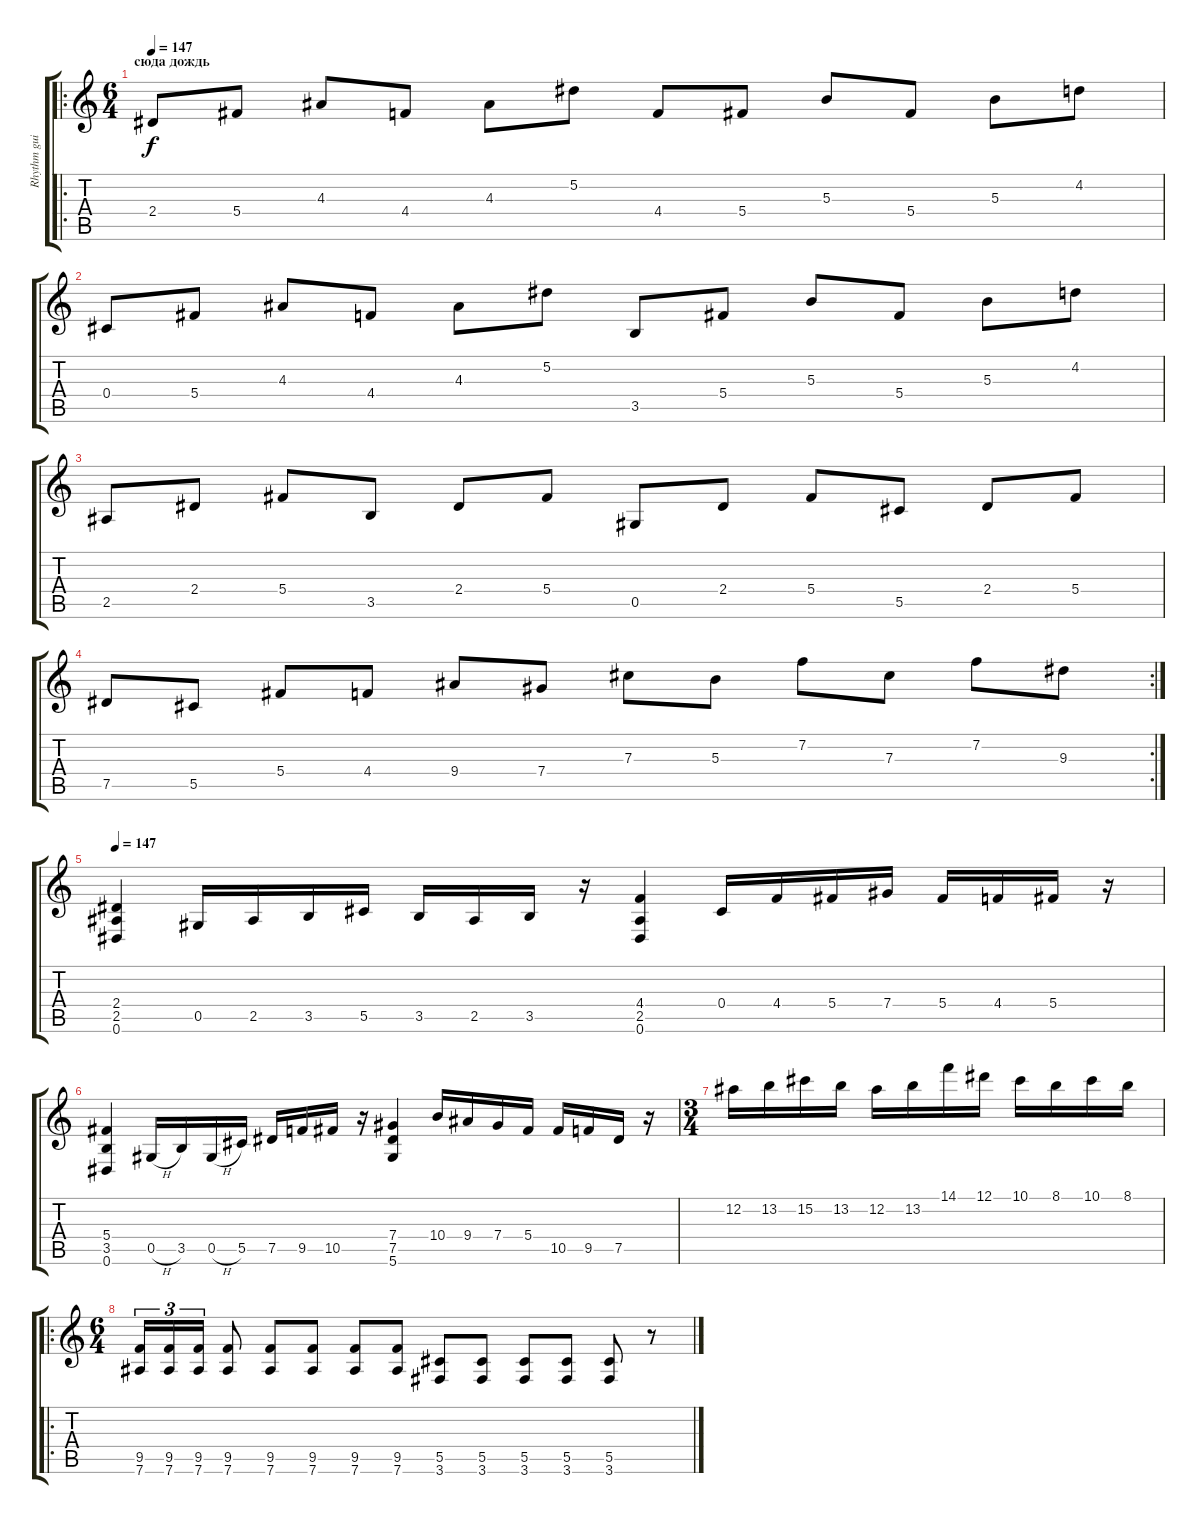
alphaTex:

\track ("Rhythm guitar" "Rhythm gui") {instrument distortionguitar}
\staff {score tabs}
\tuning (Eb4 Bb3 Gb3 Db3 Ab2 Eb2) {hide}
\ro
\ts (6 4)
\section ("" "сюда дождь")
\tempo 147
\clef g2
\ks c
2.4.8{dy f instrument distortionguitar} 5.4.8 4.3.8 4.4.8 4.3.8 5.2.8 4.4.8 5.4.8 5.3.8 5.4.8 5.3.8 4.2.8 |
0.4.8 5.4.8 4.3.8 4.4.8 4.3.8 5.2.8 3.5.8 5.4.8 5.3.8 5.4.8 5.3.8 4.2.8 |
2.5.8 2.4.8 5.4.8 3.5.8 2.4.8 5.4.8 0.5.8 2.4.8 5.4.8 5.5.8 2.4.8 5.4.8 |
\rc 2
7.5.8 5.5.8 5.4.8 4.4.8 9.4.8 7.4.8 7.3.8 5.3.8 7.2.8 7.3.8 7.2.8 9.3.8 |
\tempo 147
(2.4 2.5 0.6).4 0.5.16 2.5.16 3.5.16 5.5.16 3.5.16 2.5.16 3.5.16 r.16 (4.4 2.5 0.6).4 0.4.16 4.4.16 5.4.16 7.4.16 5.4.16 4.4.16 5.4.16 r.16 |
(5.4 3.5 0.6).4 0.5{h}.16 3.5.16 0.5{h}.16 5.5.16 7.5.16 9.5.16 10.5.16 r.16 (7.4 7.5 5.6).4 10.4.16 9.4.16 7.4.16 5.4.16 10.5.16 9.5.16 7.5.16 r.16 |
\ts (3 4)
12.2.16 13.2.16 15.2.16 13.2.16 12.2.16 13.2.16 14.1.16 12.1.16 10.1.16 8.1.16 10.1.16 8.1.16 |
\ro
\ts (6 4)
(9.5 7.6).16{tu (3 2)} (9.5 7.6).16{tu (3 2)} (9.5 7.6).16{tu (3 2)} (9.5 7.6).8 (9.5 7.6).8 (9.5 7.6).8 (9.5 7.6).8 (9.5 7.6).8 (5.5 3.6).8 (5.5 3.6).8 (5.5 3.6).8 (5.5 3.6).8 (5.5 3.6).8 r.8
